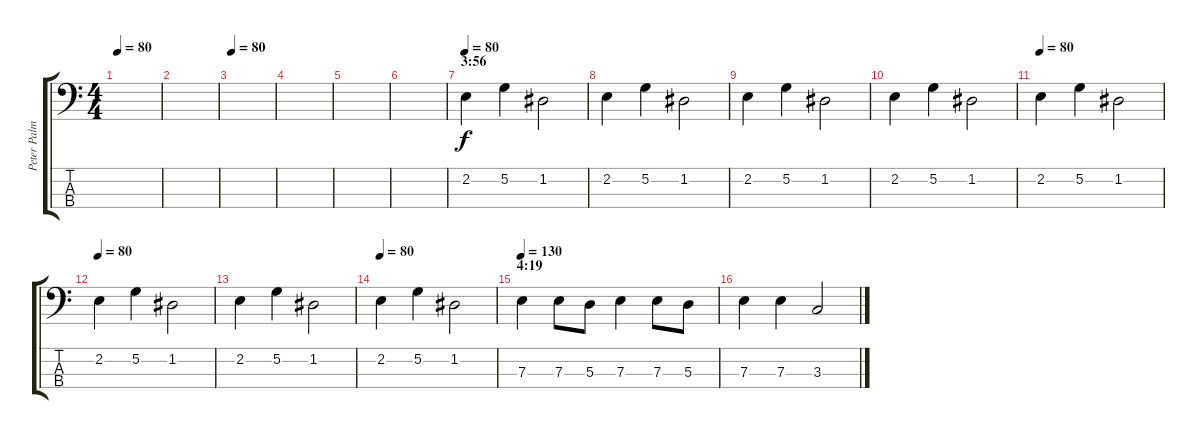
\track ("Peter Palmdahl" "Peter Palm") {instrument electricbasspick}
\staff {score tabs}
\tuning (G2 D2 A1 E1) {hide}
\ts (4 4)
\tempo 80
\clef f4
\ks c
|
|
\tempo 80
|
|
|
|
\section ("" "3:56")
\tempo 80
2.2.4 5.2.4 1.2.2 |
2.2.4 5.2.4 1.2.2 |
2.2.4 5.2.4 1.2.2 |
2.2.4 5.2.4 1.2.2 |
\tempo 80
2.2.4 5.2.4 1.2.2 |
\tempo 80
2.2.4 5.2.4 1.2.2 |
2.2.4 5.2.4 1.2.2 |
\tempo 80
2.2.4 5.2.4 1.2.2 |
\section ("" "4:19")
\tempo 130
7.3.4 7.3.8 5.3.8 7.3.4 7.3.8 5.3.8 |
7.3.4 7.3.4 3.3.2
